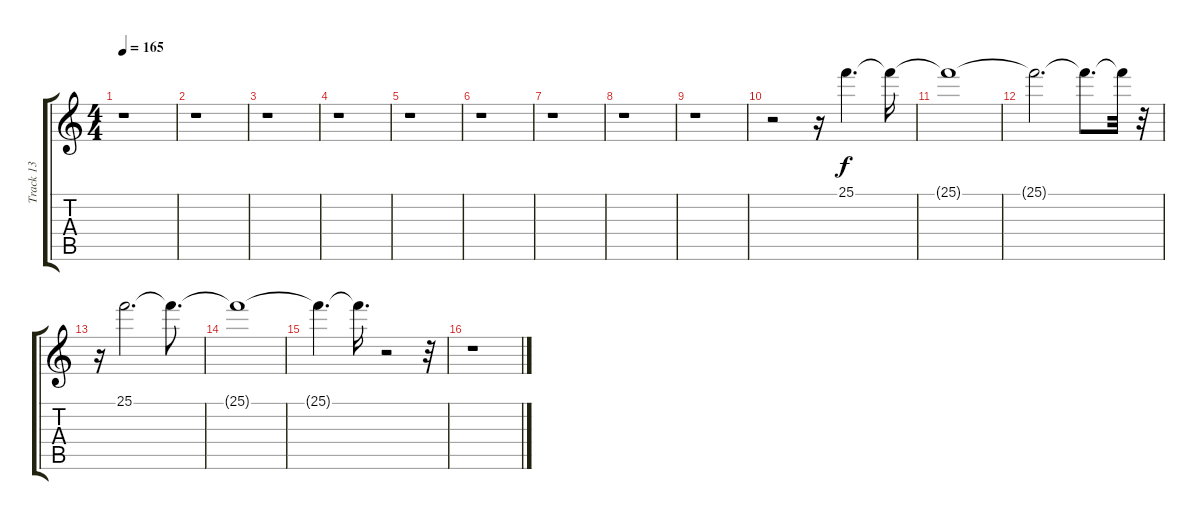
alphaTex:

\track ("Track 13" "Track 13") {instrument seashore}
\staff {score tabs}
\tuning (E4 B3 G3 D3 A2 E2) {hide}
\ts (4 4)
\tempo 165
\clef g2
\ks c
r.1{dy f} |
r.1 |
r.1 |
r.1 |
r.1 |
r.1 |
r.1 |
r.1 |
r.1 |
r.2 r.16 25.1.4{d} 25.1{t}.16 |
25.1{t}.1 |
25.1{t}.2{d} 25.1{t}.8{d} 25.1{t}.32 r.32 |
r.16 25.1.2{d} 25.1{t}.8{d} |
25.1{t}.1 |
25.1{t}.4{d} 25.1{t}.16{d} r.2 r.32 |
r.1
